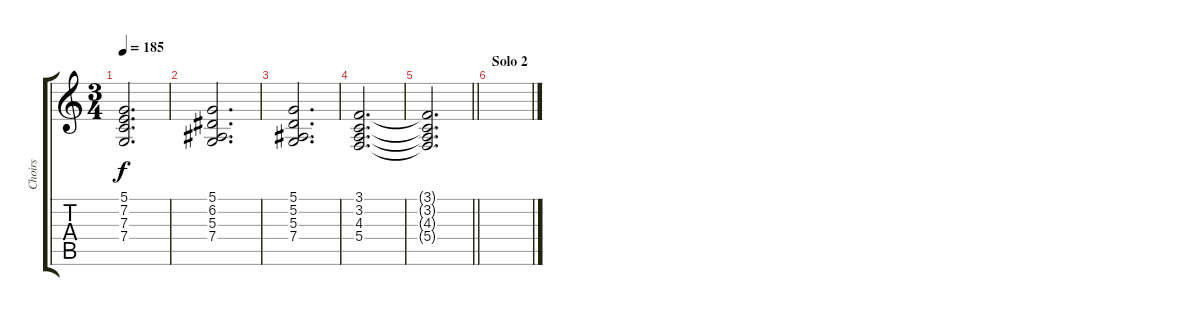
\track ("Choirs" "Choirs") {instrument choiraahs}
\staff {score tabs}
\tuning (D4 A3 F3 C3 G2 D2) {hide}
\ts (3 4)
\tempo 185
\clef g2
\ks c
(5.1 7.2 7.3 7.4).2{d dy f} |
(5.1 6.2 5.3 7.4).2{d} |
(5.1 5.2 5.3 7.4).2{d} |
(3.1 3.2 4.3 5.4).2{d} |
\barLineRight lightlight
(3.1{t} 3.2{t} 4.3{t} 5.4{t}).2{d} |
\section ("" "Solo 2")
